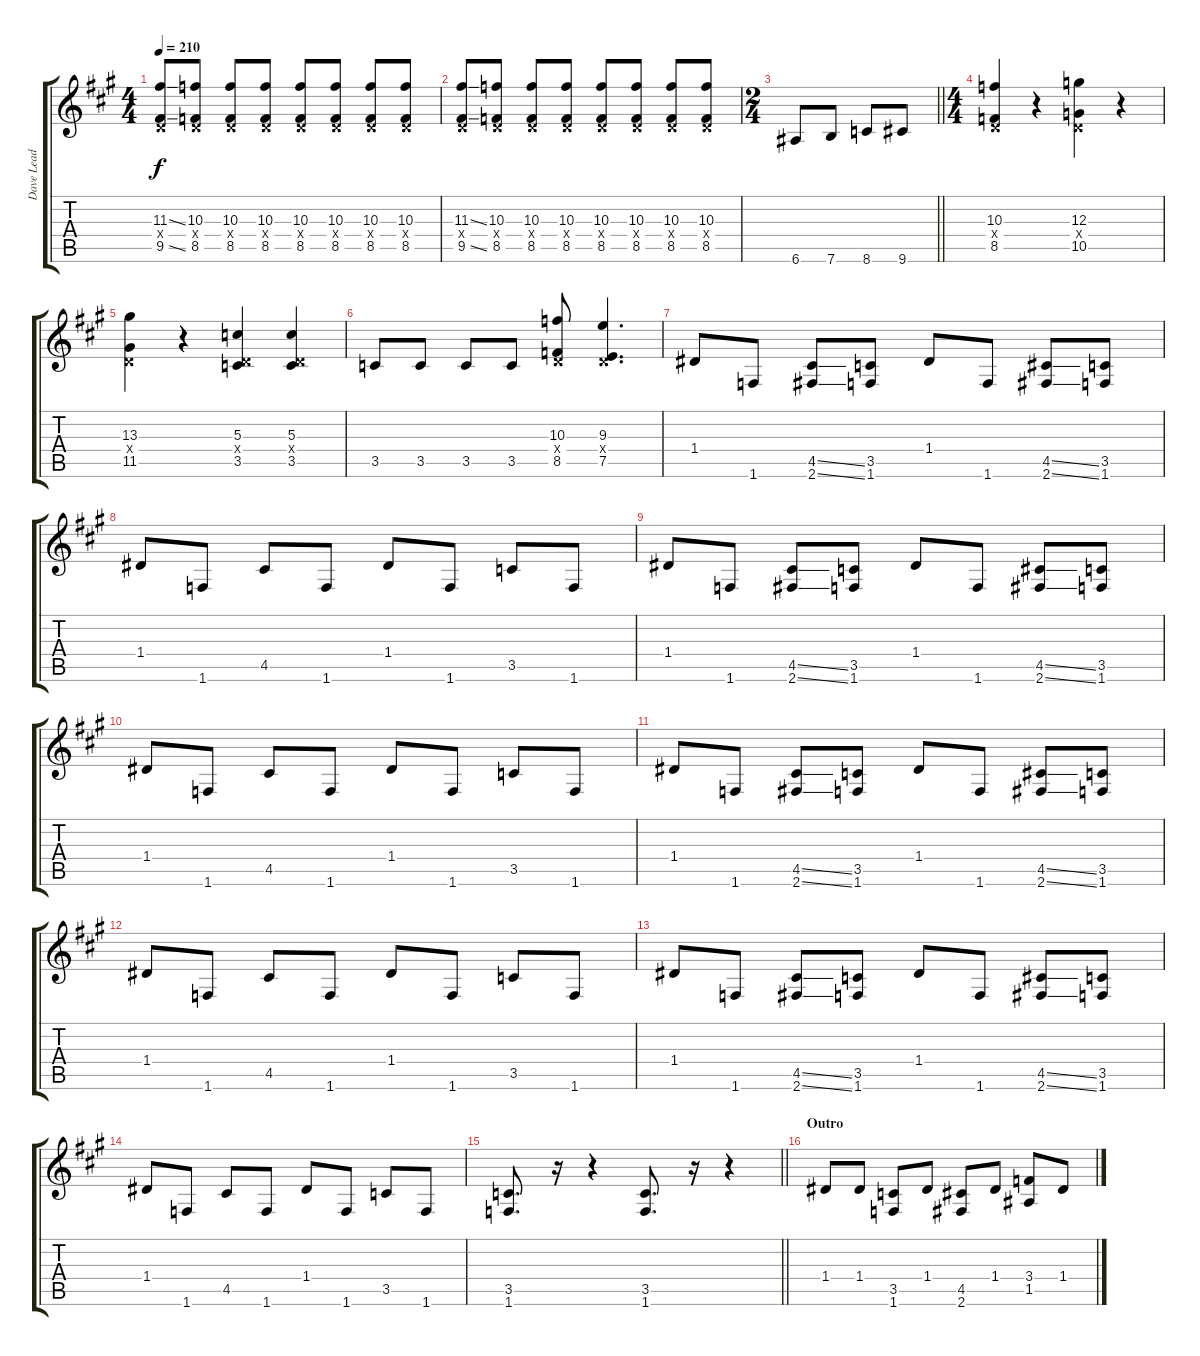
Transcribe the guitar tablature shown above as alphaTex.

\track ("Dave Lead" "Dave Lead") {instrument distortionguitar}
\staff {score tabs}
\tuning (E4 B3 G3 D3 A2 E2) {hide}
\ts (4 4)
\tempo 210
\clef g2
\ks a
(11.3{ss} 0.4{x} 9.5{ss}).8{dy f} (10.3 0.4{x} 8.5).8 (10.3 0.4{x} 8.5).8 (10.3 0.4{x} 8.5).8 (10.3 0.4{x} 8.5).8 (10.3 0.4{x} 8.5).8 (10.3 0.4{x} 8.5).8 (10.3 0.4{x} 8.5).8 |
(11.3{ss} 0.4{x} 9.5{ss}).8 (10.3 0.4{x} 8.5).8 (10.3 0.4{x} 8.5).8 (10.3 0.4{x} 8.5).8 (10.3 0.4{x} 8.5).8 (10.3 0.4{x} 8.5).8 (10.3 0.4{x} 8.5).8 (10.3 0.4{x} 8.5).8 |
\ts (2 4)
\barLineRight lightlight
6.6.8 7.6.8 8.6.8 9.6.8 |
\ts (4 4)
(10.3 0.4{x} 8.5).4 r.4 (12.3 0.4{x} 10.5).4 r.4 |
(13.3 0.4{x} 11.5).4 r.4 (5.3 0.4{x} 3.5).4 (5.3 0.4{x} 3.5).4 |
3.5.8 3.5.8 3.5.8 3.5.8 (10.3 0.4{x} 8.5).8 (9.3 0.4{x} 7.5).4{d} |
1.4.8 1.6.8 (4.5{ss} 2.6{ss}).8 (3.5 1.6).8 1.4.8 1.6.8 (4.5{ss} 2.6{ss}).8 (3.5 1.6).8 |
1.4.8 1.6.8 4.5.8 1.6.8 1.4.8 1.6.8 3.5.8 1.6.8 |
1.4.8 1.6.8 (4.5{ss} 2.6{ss}).8 (3.5 1.6).8 1.4.8 1.6.8 (4.5{ss} 2.6{ss}).8 (3.5 1.6).8 |
1.4.8 1.6.8 4.5.8 1.6.8 1.4.8 1.6.8 3.5.8 1.6.8 |
1.4.8 1.6.8 (4.5{ss} 2.6{ss}).8 (3.5 1.6).8 1.4.8 1.6.8 (4.5{ss} 2.6{ss}).8 (3.5 1.6).8 |
1.4.8 1.6.8 4.5.8 1.6.8 1.4.8 1.6.8 3.5.8 1.6.8 |
1.4.8 1.6.8 (4.5{ss} 2.6{ss}).8 (3.5 1.6).8 1.4.8 1.6.8 (4.5{ss} 2.6{ss}).8 (3.5 1.6).8 |
1.4.8 1.6.8 4.5.8 1.6.8 1.4.8 1.6.8 3.5.8 1.6.8 |
\barLineRight lightlight
(3.5 1.6).8{d} r.16 r.4 (3.5 1.6).8{d} r.16 r.4 |
\section ("" "Outro")
1.4.8 1.4.8 (3.5 1.6).8 1.4.8 (4.5 2.6).8 1.4.8 (3.4 1.5).8 1.4.8
